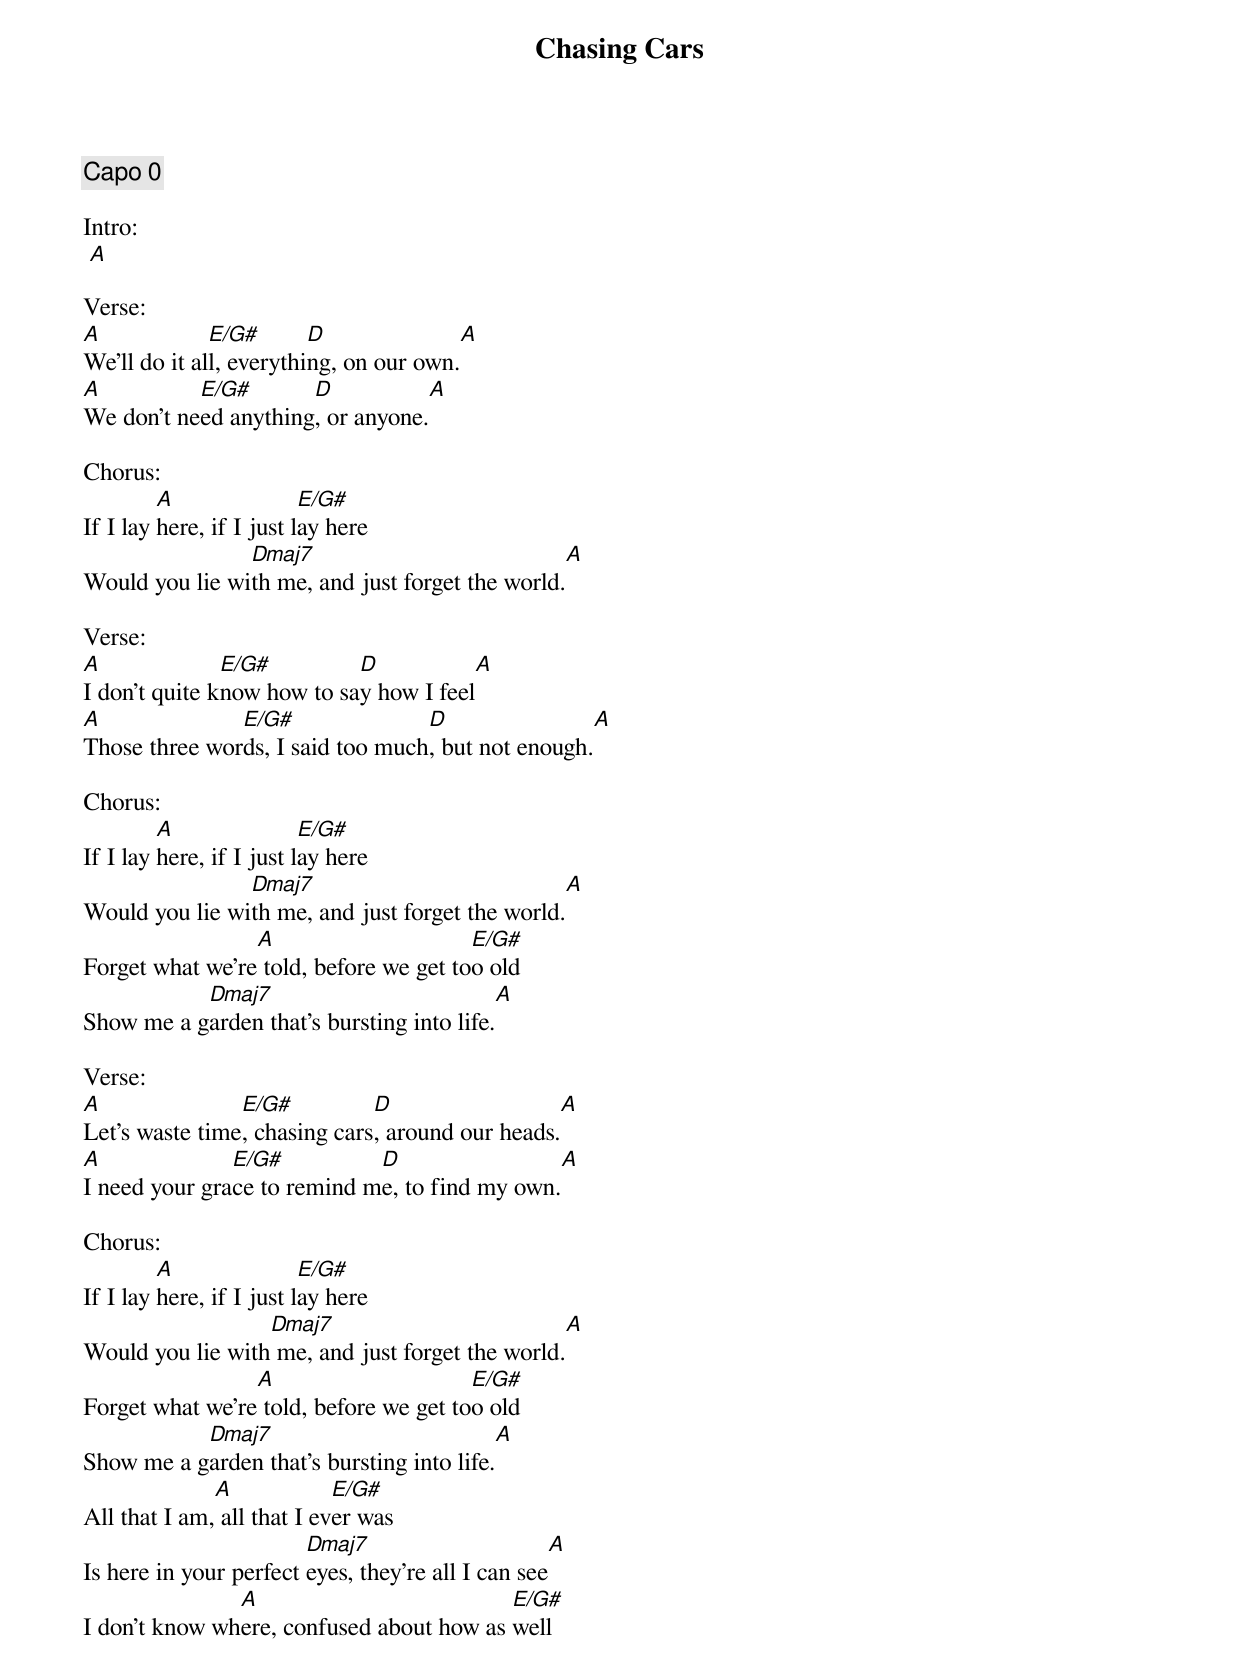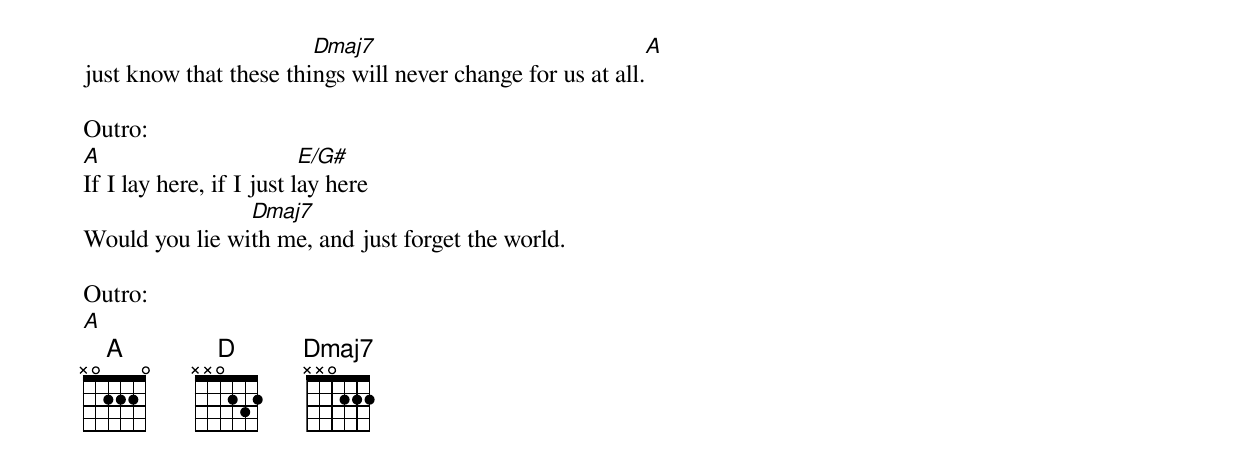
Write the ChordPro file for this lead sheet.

{title:Chasing Cars}
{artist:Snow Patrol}
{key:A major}
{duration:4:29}
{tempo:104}
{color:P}

{comment: Capo 0}

Intro:
 [A]

Verse:
[A]We'll do it al[E/G#]l, everythi[D]ng, on our own.[A]
[A]We don't ne[E/G#]ed anything[D], or anyone.[A]

Chorus:
If I lay [A]here, if I just l[E/G#]ay here
Would you lie wi[Dmaj7]th me, and just forget the world.[A]

Verse:
[A]I don't quite k[E/G#]now how to sa[D]y how I feel[A]
[A]Those three wor[E/G#]ds, I said too much[D], but not enough.[A]

Chorus:
If I lay [A]here, if I just l[E/G#]ay here
Would you lie wi[Dmaj7]th me, and just forget the world.[A]
Forget what we're[A] told, before we get to[E/G#]o old
Show me a g[Dmaj7]arden that's bursting into life.[A]

Verse:
[A]Let's waste time[E/G#], chasing cars[D], around our heads.[A]
[A]I need your gra[E/G#]ce to remind m[D]e, to find my own.[A]

Chorus:
If I lay [A]here, if I just l[E/G#]ay here
Would you lie with[Dmaj7] me, and just forget the world.[A]
Forget what we're[A] told, before we get to[E/G#]o old
Show me a g[Dmaj7]arden that's bursting into life.[A]
All that I am,[A] all that I ev[E/G#]er was
Is here in your perfect [Dmaj7]eyes, they're all I can see[A]
I don't know wh[A]ere, confused about how as [E/G#]well
just know that these thi[Dmaj7]ngs will never change for us at all.[A]

Outro:
[A]If I lay here, if I just l[E/G#]ay here
Would you lie wi[Dmaj7]th me, and just forget the world.

Outro:
[A]
